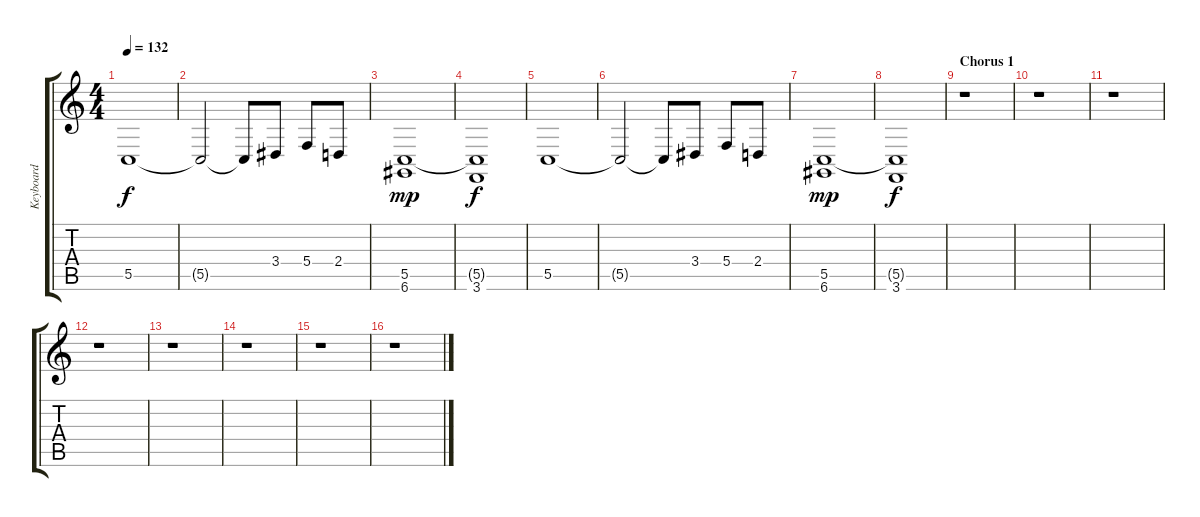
\track ("Keyboard" "Keyboard") {instrument lead2sawtooth}
\staff {score tabs}
\tuning (D4 A3 F3 C3 G2 D2) {hide}
\ts (4 4)
\tempo 132
\clef g2
\ks c
5.5.1{dy f} |
5.5{t}.2 5.5{t}.8 3.4.8 5.4.8 2.4.8 |
(5.5 6.6).1{dy mp} |
(5.5{t} 3.6).1{dy f} |
5.5.1 |
5.5{t}.2 5.5{t}.8 3.4.8 5.4.8 2.4.8 |
(5.5 6.6).1{dy mp} |
(5.5{t} 3.6).1{dy f} |
\section ("" "Chorus 1")
r.1 |
r.1 |
r.1 |
r.1 |
r.1 |
r.1 |
r.1 |
r.1
